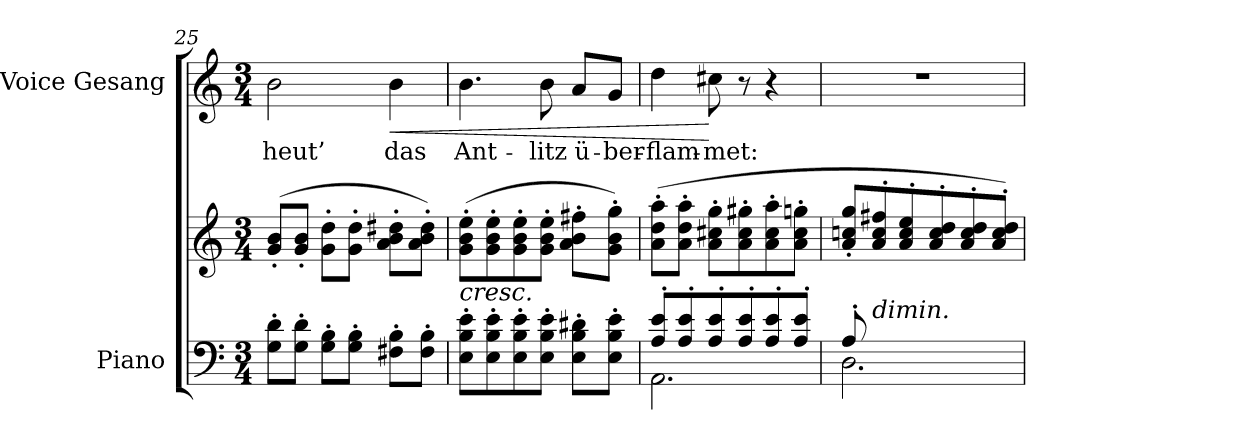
**kern	**kern	**kern	**text	**dynam
*part2	*part2	*part1	*part1	*part1
*staff3	*staff2	*staff1	*staff1	*staff1
*I"Piano	*	*I"Voice Gesang	*	*
*I'Pno	*	*	*	*
*clefF4	*clefG2	*clefG2	*	*
*k[]	*k[]	*k[]	*	*
*M3/4	*M3/4	*M3/4	*	*
=25	=25	=25	=25	=25
!	!	!	!LO:LY:b	!
8G\' 8d\'L	(8g/'> 8b/'>L	2b\	heut’	.
8G\' 8d\'J	8g/'> 8b/'>J	.	.	.
8G\' 8B\'L	8g\' 8dd\'L	.	.	.
8G\' 8B\'J	8g\' 8dd\'J	.	.	.
!	!	!	!LO:LY:b	!LO:HP:b
8F#X\' 8B\'L	8a\' 8b\' 8dd#X\'L	4b\	das	<
8F#\' 8B\'J	8a\' 8b\' 8dd#\'J)	.	.	.
=26	=26	=26	=26	=26
!	!LO:TX:b:i:t=cresc.	!	!	!
!	!	!	!LO:LY:b	!
8E\' 8B\' 8e\'L	(8g\' 8b\' 8ee\'L	4.b\	Ant-	.
8E\' 8B\' 8e\'	8g\' 8b\' 8ee\'	.	.	.
8E\' 8B\' 8e\'	8g\' 8b\' 8ee\'	.	.	.
!	!	!	!LO:LY:b	!
8E\' 8B\' 8e\'J	8g\' 8b\' 8ee\'J	8b\	-litz	.
!	!	!	!LO:LY:b	!
8E\' 8B\' 8d#X\'L	8a\' 8b\' 8ff#X\'L	8a/L	ü-	.
!	!	!	!LO:LY:b	!
8E\' 8B\' 8e\'J	8g\' 8b\' 8gg\'J)	8g/J	-ber-	.
=27	=27	=27	=27	=27
*^	*	*	*	*
!	!	!	!	!LO:LY:b	!
8A/' 8e/'L	2.AA\	(8a\' 8dd\' 8aa\'L	4dd\	-flam-	.
8A/' 8e/'	.	8a\' 8dd\' 8aa\'J	.	.	.
!	!	!	!	!LO:LY:b	!
8A/' 8e/'	.	8a\' 8cc#X\' 8gg\'L	8cc#X\	-met:	[
8A/' 8e/'	.	8a\' 8cc#\' 8gg#X\'	8r	.	.
8A/' 8e/'	.	8a\' 8cc#\' 8aa\'	4r	.	.
8A/' 8e/'J	.	8a\' 8cc#\' 8ggn\'J	.	.	.
=28	=28	=28	=28	=28	=28
*	*	*^	*	*	*
8A'/L	2.D\	8a/'> 8ccn/'> 8gg/'>L	8ryy	2.r	.	.
!	!	!LO:TX:b:i:t=dimin.	!	!	!	!
2ryy	.	8a/'> 8cc/'> 8ff#X/'>	8d'\	.	.	.
.	.	8a/'> 8cc/'> 8ee/'>	8e'\	.	.	.
.	.	8a/'> 8cc/'> 8dd/'>	8e#X'\	.	.	.
.	.	8a/'> 8cc/'> 8dd/'>	8f#X'\	.	.	.
8ryy	.	8a/'> 8cc/'> 8dd/'>J)	8d'\J	.	.	.
*v	*v	*	*	*	*	*
*	*v	*v	*	*	*
=	=	=	=	=
*-	*-	*-	*-	*-
